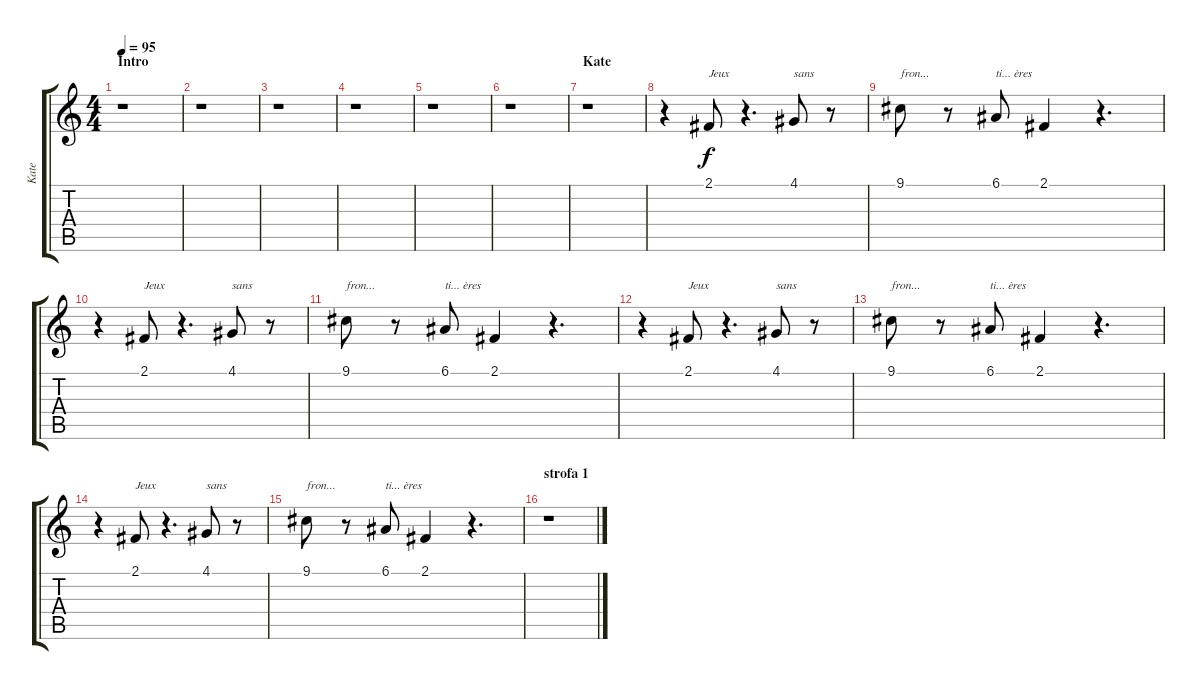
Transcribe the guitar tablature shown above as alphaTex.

\track ("Kate" "Kate") {instrument fx7echoes}
\staff {score tabs}
\tuning (E4 B3 G3 D3 A2 E2) {hide}
\ts (4 4)
\section ("" "Intro")
\tempo 95
\clef g2
\ks c
r.1{dy f instrument fx7echoes} |
r.1 |
r.1 |
r.1 |
r.1 |
r.1 |
\section ("" "Kate")
r.1 |
r.4 2.1.8{txt "Jeux"} r.4{d} 4.1.8{txt "sans"} r.8 |
9.1.8{txt "fron..."} r.8 6.1.8{txt "ti... ères"} 2.1.4 r.4{d} |
r.4 2.1.8{txt "Jeux"} r.4{d} 4.1.8{txt "sans"} r.8 |
9.1.8{txt "fron..."} r.8 6.1.8{txt "ti... ères"} 2.1.4 r.4{d} |
r.4 2.1.8{txt "Jeux"} r.4{d} 4.1.8{txt "sans"} r.8 |
9.1.8{txt "fron..."} r.8 6.1.8{txt "ti... ères"} 2.1.4 r.4{d} |
r.4 2.1.8{txt "Jeux"} r.4{d} 4.1.8{txt "sans"} r.8 |
9.1.8{txt "fron..."} r.8 6.1.8{txt "ti... ères"} 2.1.4 r.4{d} |
\section ("" "strofa 1")
r.1
